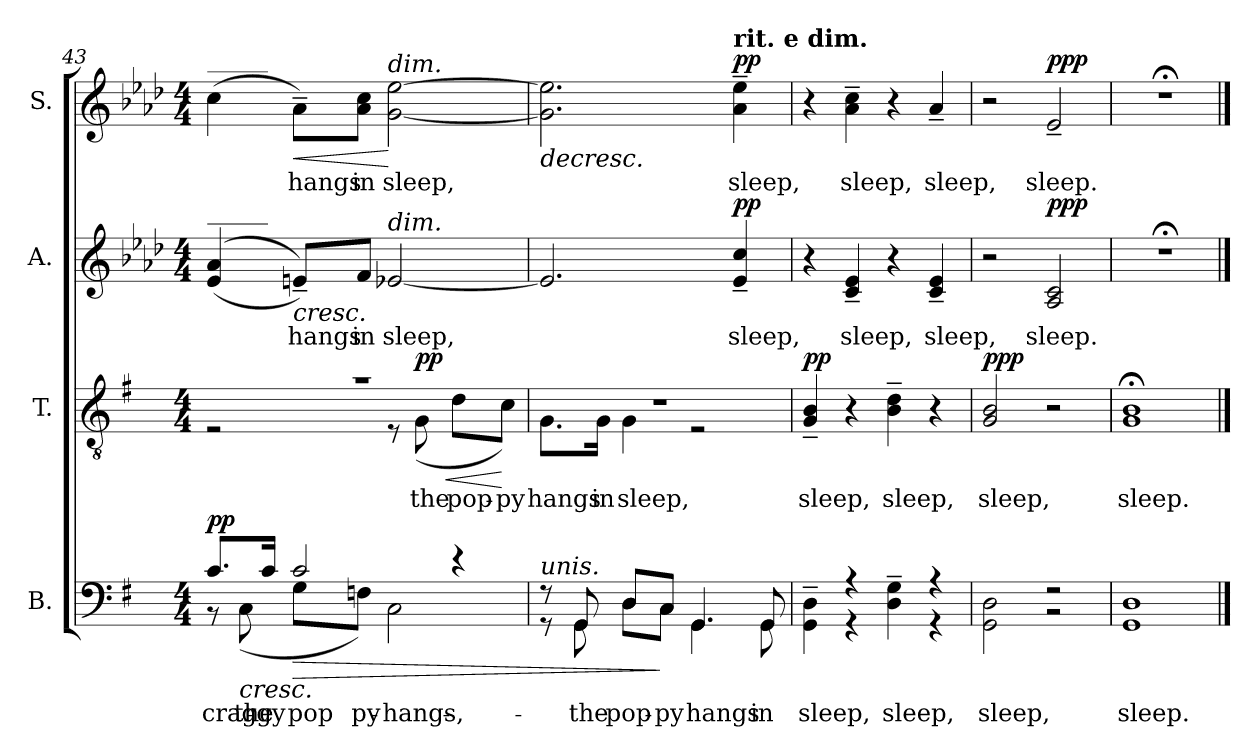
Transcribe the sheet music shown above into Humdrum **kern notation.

**kern	**text	**dynam	**kern	**text	**dynam	**kern	**text	**dynam	**kern	**text	**dynam
*part4	*part4	*part4	*part3	*part3	*part3	*part2	*part2	*part2	*part1	*part1	*part1
*staff4	*staff4	*staff4	*staff3	*staff3	*staff3	*staff2	*staff2	*staff2	*staff1	*staff1	*staff1
*I"B.	*	*	*I"T.	*	*	*I"A.	*	*	*I"S.	*	*
!!LO:LB:g=z
*clefF4	*	*	*clefGv2	*	*	*clefG2	*	*	*clefG2	*	*
*k[f#]	*	*	*k[f#]	*	*	*k[b-e-a-d-]	*	*	*k[b-e-a-d-]	*	*
*G:	*	*	*G:	*	*	*A-:	*	*	*A-:	*	*
*M4/4	*	*	*M4/4	*	*	*M4/4	*	*	*M4/4	*	*
=43	=43	=43	=43	=43	=43	=43	=43	=43	=43	=43	=43
!	!	!	!	!	!	!	!	!	!LO:TX:a:t=_____	!	!
!	!	!	!	!	!	!LO:TX:a:t=_____	!	!	!	!	!
!	!LO:LY:b	!LO:DY:b	!	!	!	!	!	!	!	!	!
*^	*	*	*^	*	*	*	*	*	*	*	*
8.c/L	8r	crag-	pp	1r	2r	.	.	(<(<4e-/ 4a-/	.	.	(>4cc\	.	.
!	!	!LO:LY:b	!LO:HP:b	!	!	!	!	!	!	!	!	!	!
.	(<8C\	the	<	.	.	.	.	.	.	.	.	.	.
!	!	!LO:LY:b	!	!	!	!	!	!	!	!	!	!	!
16c/Jk	.	-gy	.	.	.	.	.	.	.	.	.	.	.
!	!	!LO:LY:b	!LO:HP:b	!	!	!	!	!	!	!	!	!	!
!	!	!LO:LY:b	!	!	!	!	!	!	!LO:LY:b	!LO:HP:b	!	!LO:LY:b	!LO:HP:b
2c/	8G\L	pop-	>	.	.	.	.	8en~/L))	hangs	<	8a-~\L)	hangs	<
!	!	!LO:LY:b	!	!	!	!	!	!	!LO:LY:b	!	!	!LO:LY:b	!
.	8Fn\J)	-py	.	.	.	.	.	8f/J	in	.	8a-\ 8cc\J	in	.
!	!	!	!	!	!	!	!	!	!	!	!LO:TX:a:i:t=dim.	!	!
!	!	!	!	!	!	!	!	!LO:TX:a:i:t=dim.	!	!	!	!	!
!	!	!LO:LY:b	!	!	!	!	!	!	!LO:LY:b	!	!	!LO:LY:b	!
.	2C\	hangs,	.	.	8r	.	.	[2e-X/	sleep,	.	[2g\ [2ee-\	sleep,	[
!	!	!	!	!	!	!LO:LY:b	!LO:HP:b	!	!	!	!	!	!
!	!	!	!	!	!	!	!LO:DY:n=1:b	!	!	!	!	!	!
.	.	.	.	.	(>8G\	the	< pp	.	.	.	.	.	.
!	!	!	!	!	!	!LO:LY:b	!	!	!	!	!	!	!
4r	.	.	.	.	8d\L	pop-	.	.	.	.	.	.	.
!	!	!	!	!	!	!LO:LY:b	!	!	!	!	!	!	!
.	.	.	.	.	8c\J)	-py	[	.	.	.	.	.	.
=44	=44	=44	=44	=44	=44	=44	=44	=44	=44	=44	=44	=44	=44
!LO:TX:a:i:t=unis.	!	!	!	!	!	!	!	!	!	!	!	!	!
!	!	!	!	!	!	!LO:LY:b	!	!	!	!	!	!	!LO:HP:b
8r	8r	.	.	1r	8.G\L	hangs	.	2.e-/]	.	.	2.g\] 2.ee-\]	.	>
!	!	!LO:LY:b	!	!	!	!	!	!	!	!	!	!	!
8GG/	8GG\	the	.	.	.	.	.	.	.	.	.	.	.
!	!	!	!	!	!	!LO:LY:b	!	!	!	!	!	!	!
.	.	.	.	.	16G\Jk	in	.	.	.	.	.	.	.
!	!	!LO:LY:b	!	!	!	!LO:LY:b	!	!	!	!	!	!	!
8D/L	8D\L	pop-	.	.	4G\	sleep,	.	.	.	.	.	.	.
!	!	!LO:LY:b	!	!	!	!	!	!	!	!	!	!	!
8C/J	8C\J	-py	]	.	.	.	.	.	.	.	.	.	.
!	!	!LO:LY:b	!	!	!	!	!	!	!	!	!	!	!
4.GG/	4.GG\	hangs	[	.	2r	.	.	.	.	.	.	.	.
!	!	!	!	!	!	!	!	!	!	!	!LO:TX:a:B:t=rit. e dim.	!	!
!	!	!	!	!	!	!	!	!	!LO:LY:b	!LO:DY:b	!	!LO:LY:b	!LO:DY:b
.	.	.	.	.	.	.	.	4e-/~ 4cc/~	sleep,	pp	4a-\~ 4ee-\~	sleep,	pp
!	!	!LO:LY:b	!	!	!	!	!	!	!	!	!	!	!
8GG/	8GG\	in	.	.	.	.	.	.	.	.	.	.	.
*v	*v	*	*	*	*	*	*	*	*	*	*	*	*
*	*	*	*v	*v	*	*	*	*	*	*	*	*
.	.	.	.	.	.	.	.	[	.	.	]
=45	=45	=45	=45	=45	=45	=45	=45	=45	=45	=45	=45
*^	*	*	*	*	*	*	*	*	*	*	*
!	!	!LO:LY:b	!	!	!LO:LY:b	!LO:DY:b	!	!	!	!	!	!
4ryy	4GG\~ 4D\~	sleep,	.	4G/~ 4B/~	sleep,	pp	4r	.	.	4r	.	.
!	!	!	!	!	!	!	!	!LO:LY:b	!	!	!LO:LY:b	!
4r	4r	.	.	4r	.	.	4c/~ 4e-/~	sleep,	.	4a-\~ 4cc\~	sleep,	.
!	!	!LO:LY:b	!	!	!LO:LY:b	!	!	!	!	!	!	!
4ryy	4D\~ 4G\~	sleep,	.	4B\~ 4d\~	sleep,	.	4r	.	.	4r	.	.
!	!	!	!	!	!	!	!	!LO:LY:b	!	!	!LO:LY:b	!
4r	4r	.	.	4r	.	.	4c/~ 4e-/~	sleep,	.	4a-~/	sleep,	.
=46	=46	=46	=46	=46	=46	=46	=46	=46	=46	=46	=46	=46
!	!	!LO:LY:b	!	!	!LO:LY:b	!LO:DY:b	!	!	!	!	!	!
2ryy	2GG\ 2D\	sleep,	.	2G/ 2B/	sleep,	ppp	2r	.	.	2r	.	.
!	!	!	!	!	!	!	!	!LO:LY:b	!LO:DY:b	!	!LO:LY:b	!LO:DY:b
2r	2r	.	.	2r	.	.	2A-/ 2c/	sleep.	ppp	2e-~/	sleep.	ppp
!!LO:PB:g=z
=47	=47	=47	=47	=47	=47	=47	=47	=47	=47	=47	=47	=47
!	!	!LO:LY:b	!	!	!LO:LY:b	!	!	!	!	!	!	!
1ryy	1GG 1D	sleep.	.	1G;< 1B;<	sleep.	.	1r;<	.	.	1r;<	.	.
*v	*v	*	*	*	*	*	*	*	*	*	*	*
==	==	==	==	==	==	==	==	==	==	==	==
*-	*-	*-	*-	*-	*-	*-	*-	*-	*-	*-	*-
